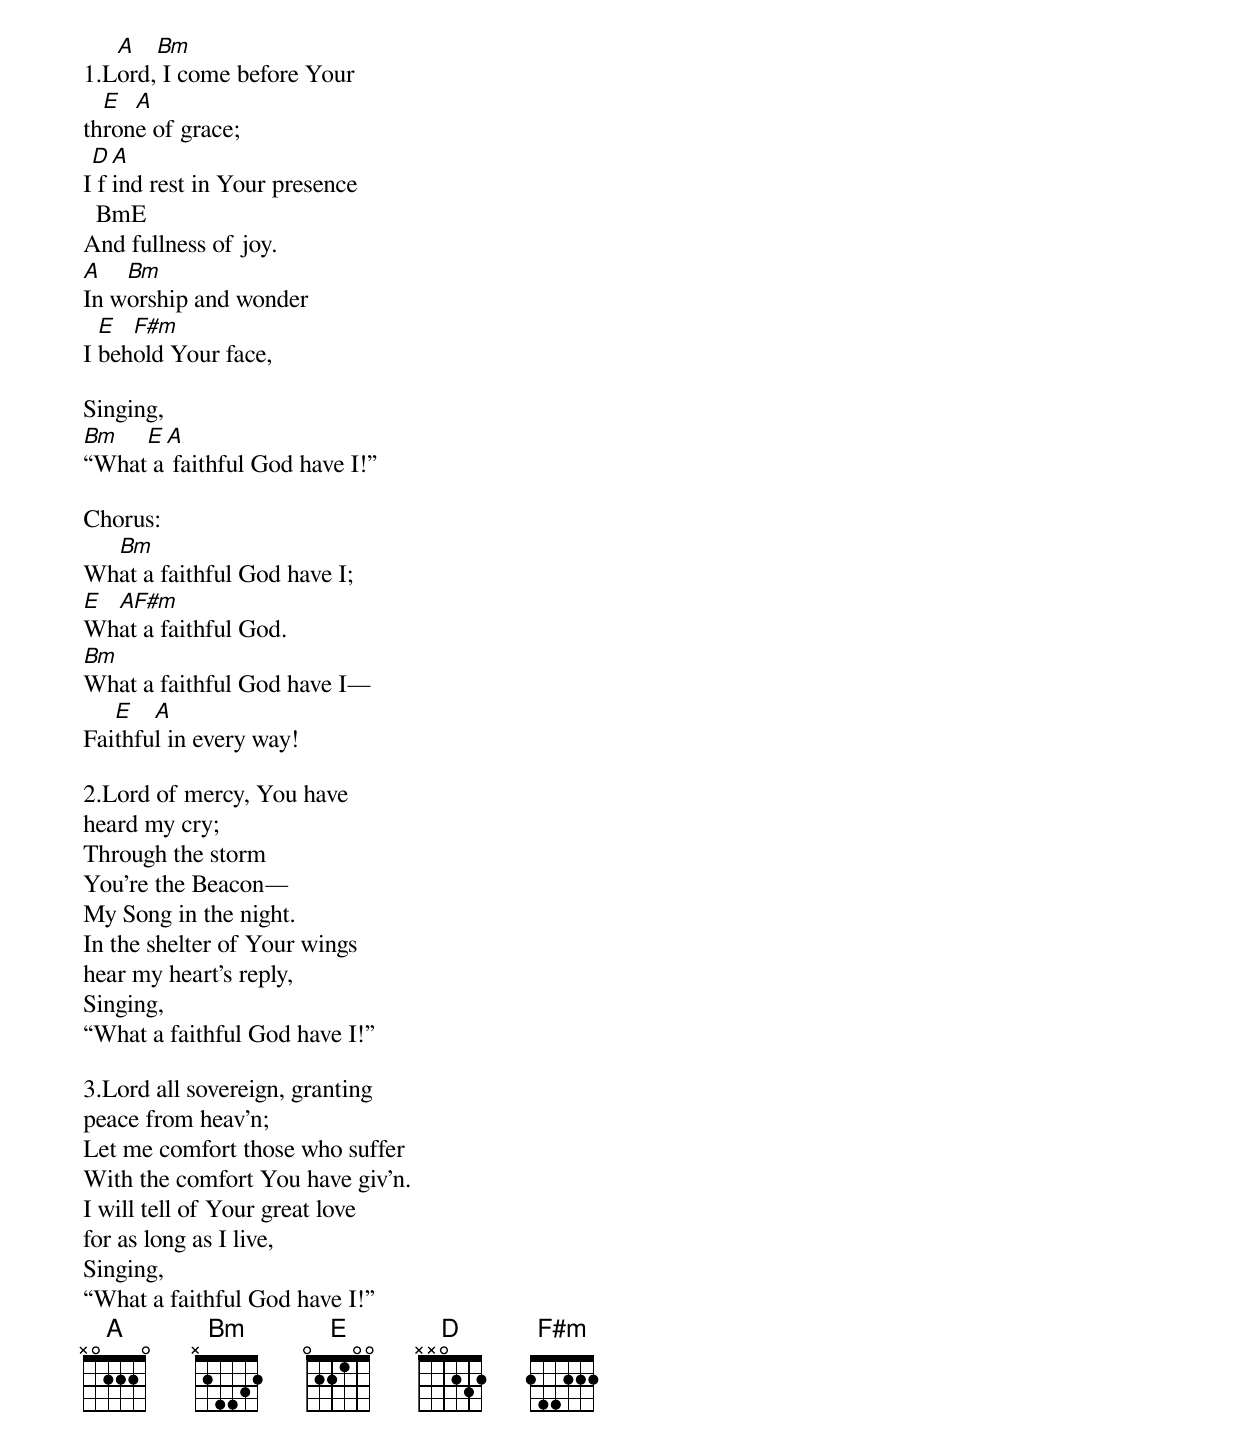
   A   Bm
1.Lord, I come before Your
  E  A
throne of grace;
 D A
I find rest in Your presence
  BmE
And fullness of joy.
A   Bm
In worship and wonder
  E  F#m
I behold Your face,

Singing,
Bm   E A
“What a faithful God have I!”

Chorus:
  Bm
What a faithful God have I;
E AF#m
What a faithful God.
Bm
What a faithful God have I—
   E   A
Faithful in every way!

2.Lord of mercy, You have
heard my cry;
Through the storm
You’re the Beacon—
My Song in the night.
In the shelter of Your wings
hear my heart’s reply,
Singing,
“What a faithful God have I!”

3.Lord all sovereign, granting
peace from heav’n;
Let me comfort those who suffer
With the comfort You have giv’n.
I will tell of Your great love
for as long as I live,
Singing,
“What a faithful God have I!”
